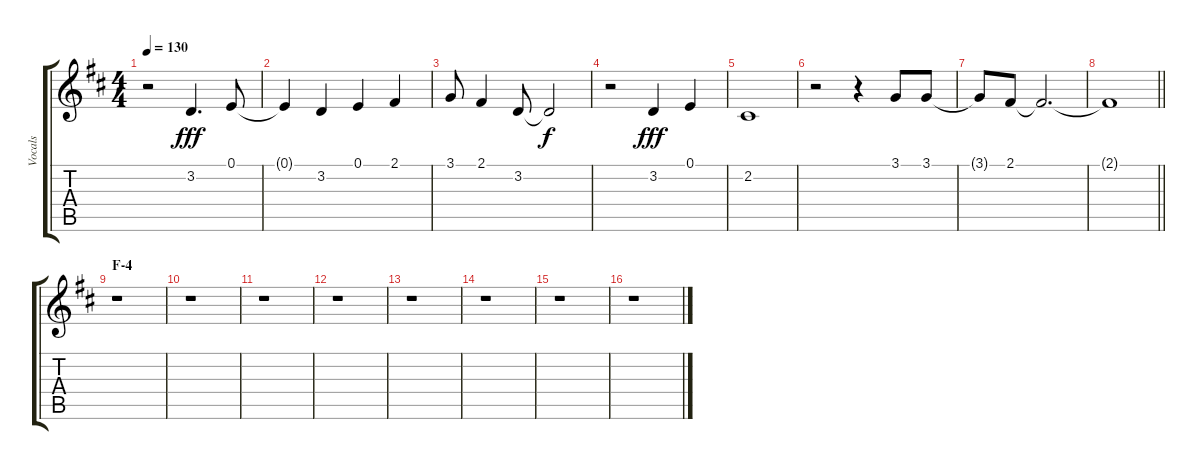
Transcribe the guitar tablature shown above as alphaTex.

\track ("Vocals" "Vocals") {instrument voiceoohs}
\staff {score tabs}
\tuning (E4 B3 G3 D3 A2 E2) {hide}
\ts (4 4)
\tempo 130
\clef g2
\ks d
r.2{dy fff} 3.2.4{d} 0.1.8 |
0.1{t}.4 3.2.4 0.1.4 2.1.4 |
3.1.8 2.1.4 3.2.8 3.2{t}.2{dy f} |
r.2 3.2.4{dy fff} 0.1.4 |
2.2.1 |
r.2 r.4 3.1.8 3.1.8 |
3.1{t}.8 2.1.8 2.1{t}.2{d} |
\barLineRight lightlight
2.1{t}.1 |
\section ("" "F-4")
r.1 |
r.1 |
r.1 |
r.1 |
r.1 |
r.1 |
r.1 |
r.1
